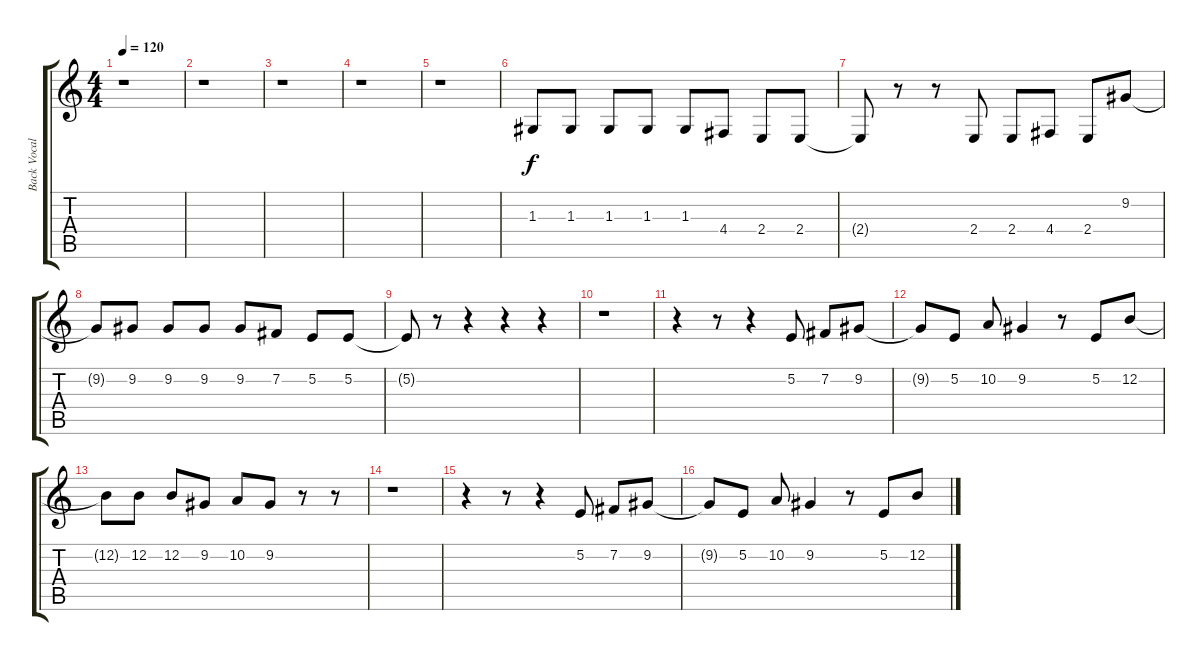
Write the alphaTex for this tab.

\track ("Back Vocals" "Back Vocal") {instrument lead2sawtooth}
\staff {score tabs}
\tuning (E4 B3 G3 D3 A2 E2) {hide}
\ts (4 4)
\tempo 120
\clef g2
\ks c
r.1{dy f} |
r.1 |
r.1 |
r.1 |
r.1{volume 13} |
1.3.8 1.3.8 1.3.8 1.3.8 1.3.8 4.4.8 2.4.8 2.4.8 |
2.4{t}.8 r.8 r.8 2.4.8 2.4.8 4.4.8 2.4.8 9.2.8 |
9.2{t}.8 9.2.8 9.2.8 9.2.8 9.2.8 7.2.8 5.2.8 5.2.8 |
5.2{t}.8 r.8 r.4 r.4 r.4 |
r.1 |
r.4 r.8 r.4 5.2.8 7.2.8 9.2.8 |
9.2{t}.8 5.2.8 10.2.8 9.2.4 r.8 5.2.8 12.2.8 |
12.2{t}.8 12.2.8 12.2.8 9.2.8 10.2.8 9.2.8 r.8 r.8 |
r.1 |
r.4 r.8 r.4 5.2.8 7.2.8 9.2.8 |
9.2{t}.8 5.2.8 10.2.8 9.2.4 r.8 5.2.8 12.2.8
